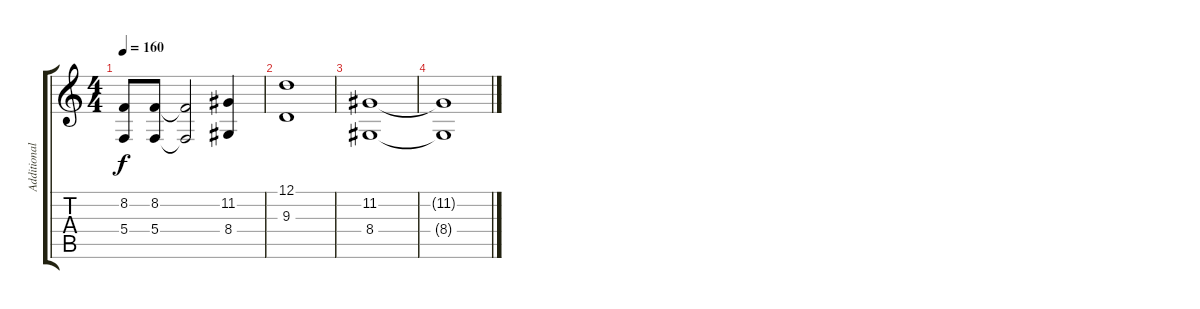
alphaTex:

\track ("Additional guitar / keys" "Additional") {instrument stringensemble1}
\staff {score tabs}
\tuning (D4 A3 F3 C3 G2 C2) {hide}
\ts (4 4)
\tempo 160
\clef g2
\ks c
(8.2 5.4).8{dy f} (8.2 5.4).8 (8.2{t} 5.4{t}).2 (11.2 8.4).4 |
(12.1 9.3).1 |
(11.2 8.4).1 |
(11.2{t} 8.4{t}).1
